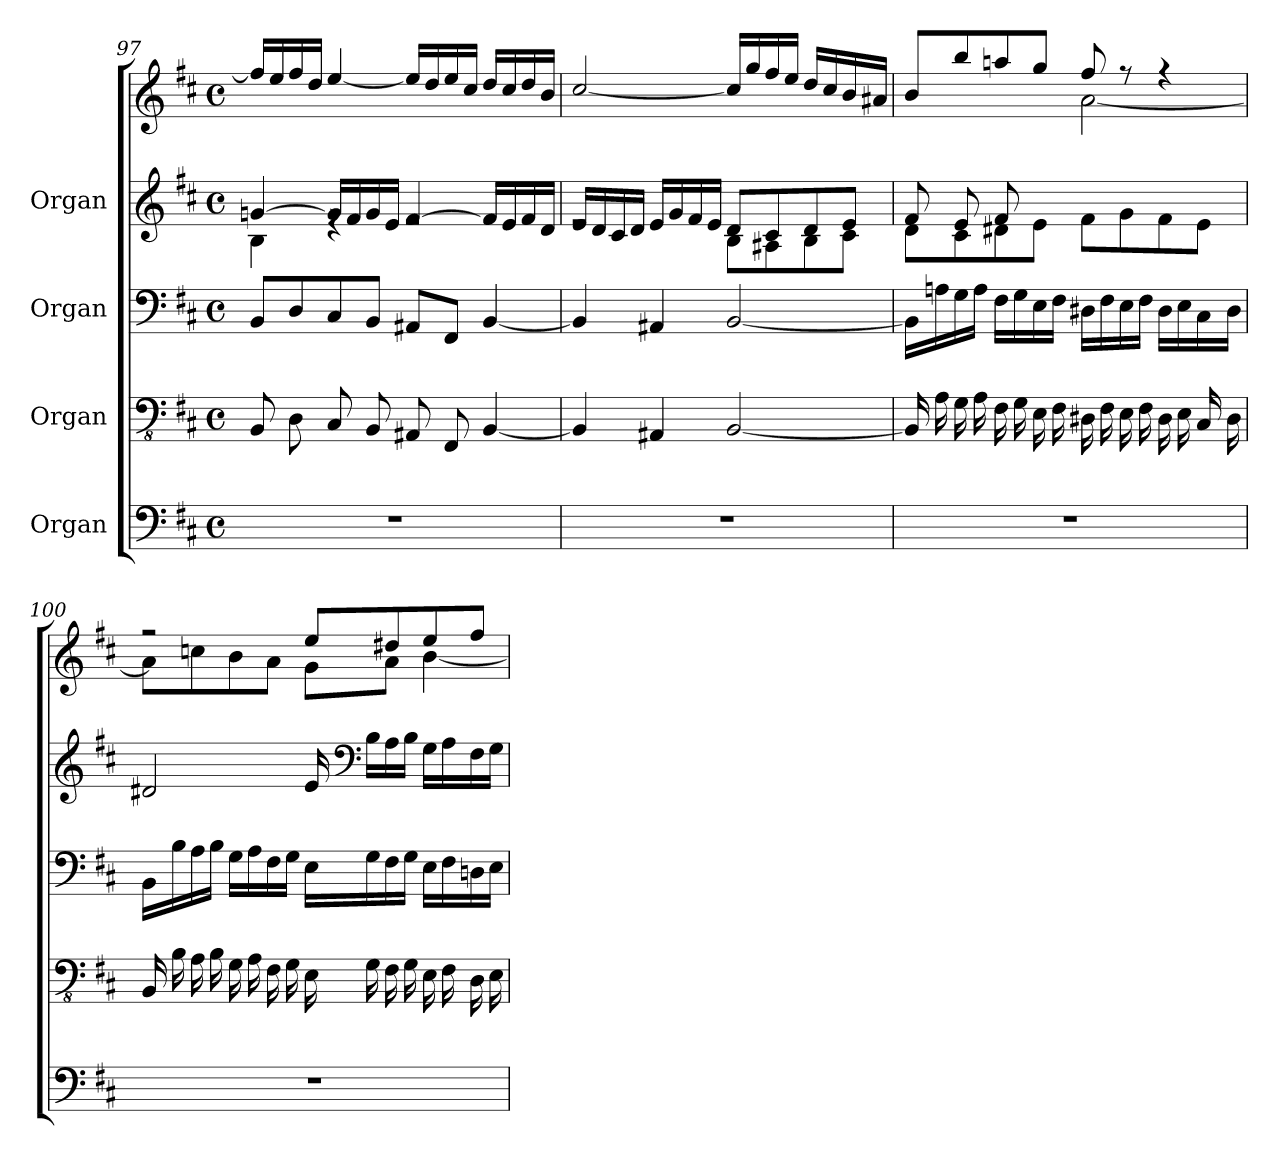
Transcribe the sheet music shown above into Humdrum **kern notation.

**kern	**kern	**kern	**kern	**kern
*part4	*part3	*part2	*part1	*part1
*staff5	*staff4	*staff3	*staff2	*staff1
*I"Organ	*I"Organ	*I"Organ	*I"Organ	*
!!LO:LB:g=z
*clefF4	*clefFv4	*clefF4	*clefG2	*clefG2
*k[f#c#]	*k[f#c#]	*k[f#c#]	*k[f#c#]	*k[f#c#]
*M4/4	*M4/4	*M4/4	*M4/4	*M4/4
*met(c)	*met(c)	*met(c)	*met(c)	*met(c)
=97	=97	=97	=97	=97
*	*	*	*^	*
1r	8BBB/	8BB/L	[4gn/	4B\	16ff#/LL]
.	.	.	.	.	16ee/
.	8DD\	8D/	.	.	16ff#/
.	.	.	.	.	16dd/JJ
.	8CC#/	8C#/	16g/LL]	4re	[4ee/
.	.	.	16f#/	.	.
.	8BBB/	8BB/J	16g/	.	.
.	.	.	16e/JJ	.	.
.	8AAA#X/	8AA#X/L	[4f#/	2re	16ee/LL]
.	.	.	.	.	16dd/
.	8FFF#/	8FF#/J	.	.	16ee/
.	.	.	.	.	16cc#/JJ
.	[4BBB/	[4BB/	16f#/LL]	.	16dd/LL
.	.	.	16e/	.	16cc#/
.	.	.	16f#/	.	16dd/
.	.	.	16d/JJ	.	16b/JJ
=98	=98	=98	=98	=98	=98
1r	4BBB/]	4BB/]	16e/LL	2re	[2cc#/
.	.	.	16d/	.	.
.	.	.	16c#/	.	.
.	.	.	16d/JJ	.	.
.	4AAA#X/	4AA#X/	16e/LL	.	.
.	.	.	16g/	.	.
.	.	.	16f#/	.	.
.	.	.	16e/JJ	.	.
.	[2BBB/	[2BB/	8d/L	8B\L	16cc#/LL]
.	.	.	.	.	16gg/
.	.	.	8c#/	8A#X\	16ff#/
.	.	.	.	.	16ee/JJ
.	.	.	8d/	8B\	16dd/LL
.	.	.	.	.	16cc#/
.	.	.	8e/J	8c#\J	16b/
.	.	.	.	.	16a#X/JJ
=99	=99	=99	=99	=99	=99
*	*	*	*	*	*^
1r	16BBB/]	16BB\LL]	8f#/L	8d\L	8b/L	4.ryy
.	16AA\	16An\	.	.	.	.
.	16GG\	16G\	8e/	8c#\	8bb/	.
.	16AA\	16A\JJ	.	.	.	.
.	16FF#\	16F#\LL	8f#/	8d#X\	8aan/	.
.	16GG\	16G\	.	.	.	.
.	16EE\	16E\	2ryy	8e\J	8gg/J	8g\J
.	16FF#\	16F#\JJ	.	.	.	.
.	16DD#X\	16D#X\LL	.	8f#\L	8ff#/	[2a\
.	16FF#\	16F#\	.	.	.	.
.	16EE\	16E\	.	8g\	8rff	.
.	16FF#\	16F#\JJ	.	.	.	.
.	16DD#\	16D#\LL	.	8f#\	4rff	.
.	16EE\	16E\	.	.	.	.
.	16CC#/	16C#\	8ryy	8e\J	.	.
.	16DD#\	16D#\JJ	.	.	.	.
*	*	*	*v	*v	*	*
=100	=100	=100	=100	=100	=100
1r	16BBB/	16BB\LL	2d#X/	2r	8a\L]
.	16BB\	16B\	.	.	.
.	16AA\	16A\	.	.	8ccn\
.	16BB\	16B\JJ	.	.	.
.	16GG\	16G\LL	.	.	8b\
.	16AA\	16A\	.	.	.
.	16FF#\	16F#\	.	.	8a\J
.	16GG\	16G\JJ	.	.	.
.	16EE\	16E\LL	16e/	8ee/L	8g\L
*	*	*	*clefF4	*	*
.	16GG\	16G\	16B\LL	.	.
.	16FF#\	16F#\	16A\	8dd#X/	8a\J
.	16GG\	16G\JJ	16B\JJ	.	.
.	16EE\	16E\LL	16G\LL	8ee/	[4b\
.	16FF#\	16F#\	16A\	.	.
.	16DD\	16Dn\	16F#\	8ff#/J	.
.	16EE\	16E\JJ	16G\JJ	.	.
*	*	*	*	*v	*v
=	=	=	=	=
*-	*-	*-	*-	*-
